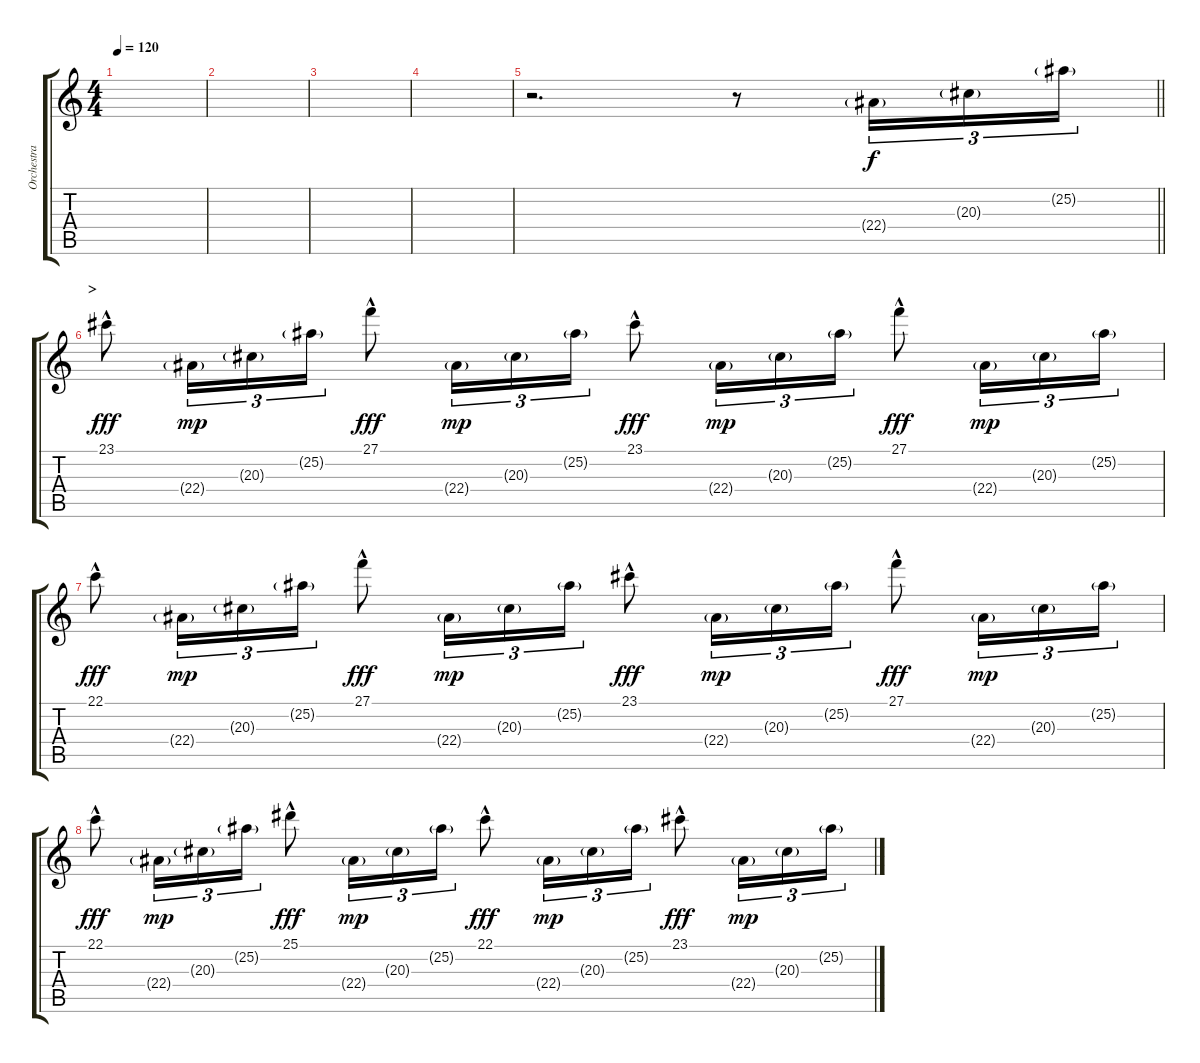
\track ("Orchestra Pizzicato" "Orchestra ") {instrument stringensemble1}
\staff {score tabs}
\tuning (D4 A3 F3 C3 G2 C2) {hide}
\ts (4 4)
\tempo 120
\clef g2
\ks c
|
|
|
|
\barLineRight lightlight
r.2{d} r.8 22.4{g}.16{tu (3 2)} 20.3{g}.16{tu (3 2)} 25.2{g}.16{tu (3 2)} |
\section ("" ">")
23.1{hac}.8{dy fff} 22.4{g}.16{tu (3 2) dy mp} 20.3{g}.16{tu (3 2)} 25.2{g}.16{tu (3 2)} 27.1{hac}.8{dy fff} 22.4{g}.16{tu (3 2) dy mp} 20.3{g}.16{tu (3 2)} 25.2{g}.16{tu (3 2)} 23.1{hac}.8{dy fff} 22.4{g}.16{tu (3 2) dy mp} 20.3{g}.16{tu (3 2)} 25.2{g}.16{tu (3 2)} 27.1{hac}.8{dy fff} 22.4{g}.16{tu (3 2) dy mp} 20.3{g}.16{tu (3 2)} 25.2{g}.16{tu (3 2)} |
22.1{hac}.8{dy fff} 22.4{g}.16{tu (3 2) dy mp} 20.3{g}.16{tu (3 2)} 25.2{g}.16{tu (3 2)} 27.1{hac}.8{dy fff} 22.4{g}.16{tu (3 2) dy mp} 20.3{g}.16{tu (3 2)} 25.2{g}.16{tu (3 2)} 23.1{hac}.8{dy fff} 22.4{g}.16{tu (3 2) dy mp} 20.3{g}.16{tu (3 2)} 25.2{g}.16{tu (3 2)} 27.1{hac}.8{dy fff} 22.4{g}.16{tu (3 2) dy mp} 20.3{g}.16{tu (3 2)} 25.2{g}.16{tu (3 2)} |
22.1{hac}.8{dy fff} 22.4{g}.16{tu (3 2) dy mp} 20.3{g}.16{tu (3 2)} 25.2{g}.16{tu (3 2)} 25.1{hac}.8{dy fff} 22.4{g}.16{tu (3 2) dy mp} 20.3{g}.16{tu (3 2)} 25.2{g}.16{tu (3 2)} 22.1{hac}.8{dy fff} 22.4{g}.16{tu (3 2) dy mp} 20.3{g}.16{tu (3 2)} 25.2{g}.16{tu (3 2)} 23.1{hac}.8{dy fff} 22.4{g}.16{tu (3 2) dy mp} 20.3{g}.16{tu (3 2)} 25.2{g}.16{tu (3 2)}
